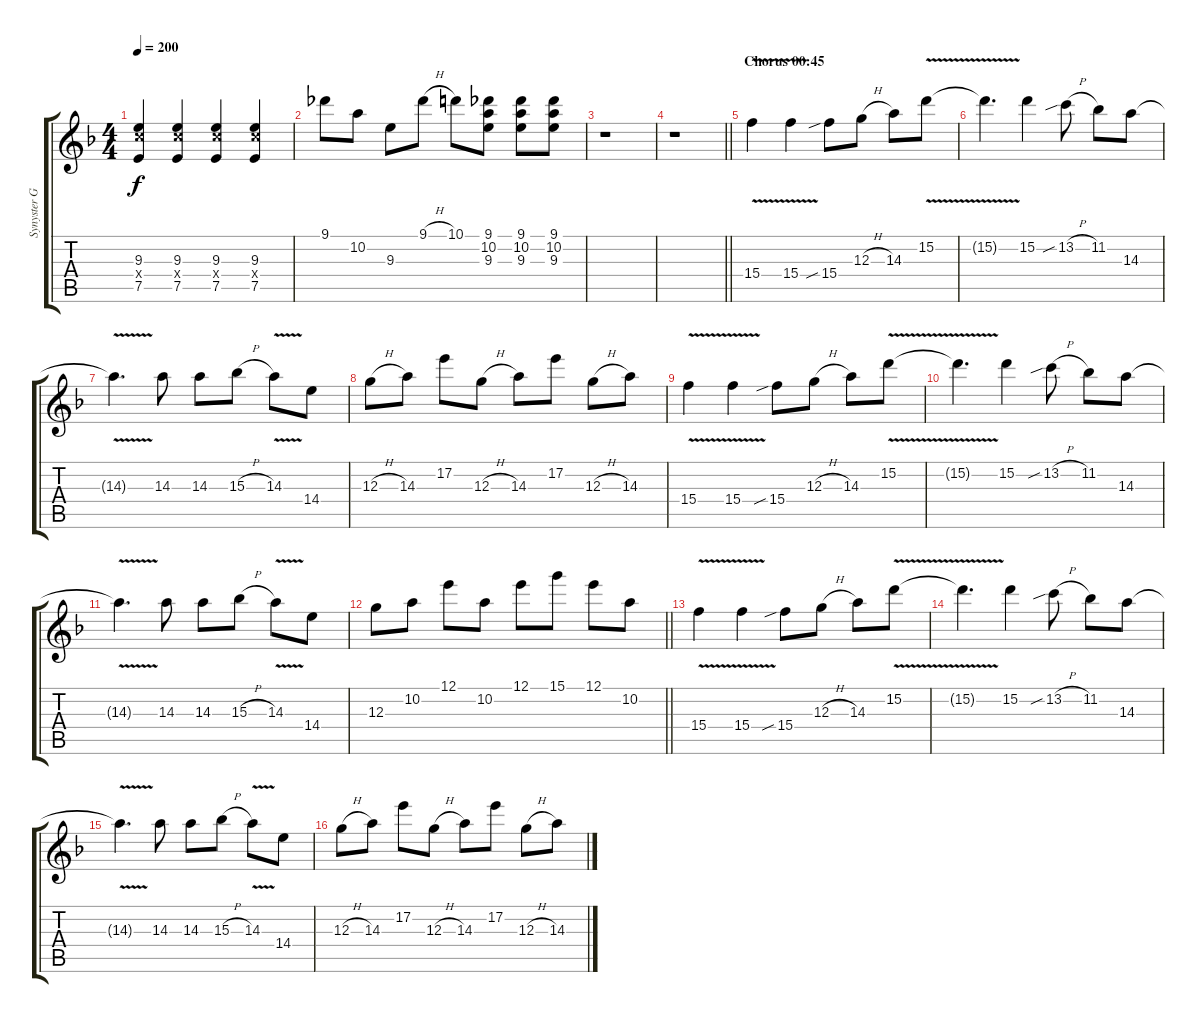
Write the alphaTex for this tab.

\track ("Synyster Gates (Lead) II" "Synyster G") {instrument overdrivenguitar}
\staff {score tabs}
\tuning (E4 B3 G3 D3 A2 D2) {hide}
\ts (4 4)
\tempo 200
\clef g2
\ks f
(9.3 10.4{x} 7.5).4{dy f} (9.3 10.4{x} 7.5).4 (9.3 10.4{x} 7.5).4 (9.3 10.4{x} 7.5).4 |
9.1.8 10.2.8 9.3.8 9.1{h}.8 10.1.8 (9.1 10.2 9.3).8 (9.1 10.2 9.3).8 (9.1 10.2 9.3).8 |
r.1 |
\barLineRight lightlight
r.1 |
\section ("" "Chorus 00:45")
15.4{v}.4 15.4{v}.4 15.4{sib}.8 12.3{h}.8 14.3.8 15.2{v}.8 |
15.2{v t}.4{d} 15.2.4 13.2{sib h}.8 11.2.8 14.3.8 |
14.3{v t}.4{d} 14.3.8 14.3.8 15.3{h}.8 14.3{v}.8 14.4.8 |
12.3{h}.8 14.3.8 17.2.8 12.3{h}.8 14.3.8 17.2.8 12.3{h}.8 14.3.8 |
15.4{v}.4 15.4{v}.4 15.4{sib}.8 12.3{h}.8 14.3.8 15.2{v}.8 |
15.2{v t}.4{d} 15.2.4 13.2{sib h}.8 11.2.8 14.3.8 |
14.3{v t}.4{d} 14.3.8 14.3.8 15.3{h}.8 14.3{v}.8 14.4.8 |
\barLineRight lightlight
12.3.8 10.2.8 12.1.8 10.2.8 12.1.8 15.1.8 12.1.8 10.2.8 |
\section ("" "")
15.4{v}.4 15.4{v}.4 15.4{sib}.8 12.3{h}.8 14.3.8 15.2{v}.8 |
15.2{v t}.4{d} 15.2.4 13.2{sib h}.8 11.2.8 14.3.8 |
14.3{v t}.4{d} 14.3.8 14.3.8 15.3{h}.8 14.3{v}.8 14.4.8 |
12.3{h}.8 14.3.8 17.2.8 12.3{h}.8 14.3.8 17.2.8 12.3{h}.8 14.3.8
